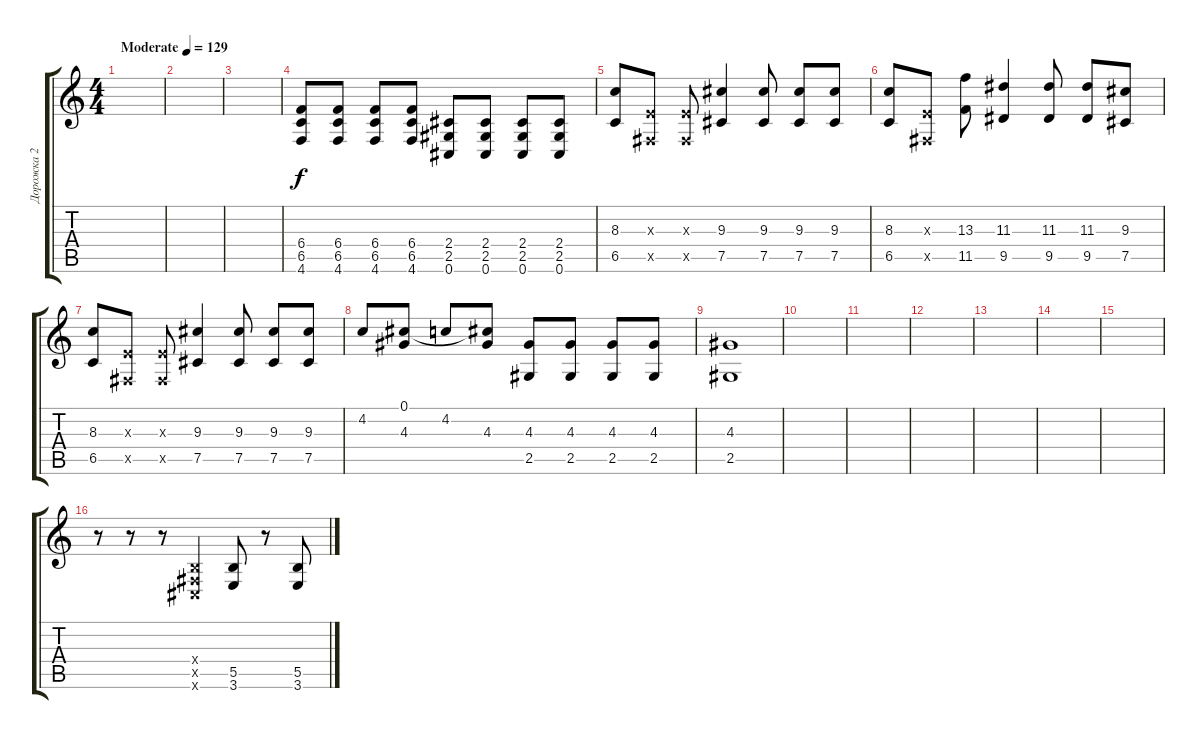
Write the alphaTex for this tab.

\track ("Дорожка 2" "Дорожка 2") {instrument distortionguitar}
\staff {score tabs}
\tuning (Db4 Ab3 E3 B2 Gb2 Db2) {hide}
\ts (4 4)
\tempo (129 "Moderate")
\clef g2
\ks c
|
|
|
(6.4 6.5 4.6).8 (6.4 6.5 4.6).8 (6.4 6.5 4.6).8 (6.4 6.5 4.6).8 (2.4 2.5 0.6).8 (2.4 2.5 0.6).8 (2.4 2.5 0.6).8 (2.4 2.5 0.6).8 |
(8.3 6.5).8 (0.3{x} 0.5{x}).8 (0.3{x} 0.5{x}).8 (9.3 7.5).4 (9.3 7.5).8 (9.3 7.5).8 (9.3 7.5).8 |
(8.3 6.5).8 (0.3{x} 0.5{x}).8 (13.3 11.5).8 (11.3 9.5).4 (11.3 9.5).8 (11.3 9.5).8 (9.3 7.5).8 |
(8.3 6.5).8 (0.3{x} 0.5{x}).8 (0.3{x} 0.5{x}).8 (9.3 7.5).4 (9.3 7.5).8 (9.3 7.5).8 (9.3 7.5).8 |
4.2.8 (0.1 4.3).8 4.2.8 (0.1{t} 4.3).8 (4.3 2.5).8 (4.3 2.5).8 (4.3 2.5).8 (4.3 2.5).8 |
(4.3 2.5).1 |
|
|
|
|
|
|
r.8 r.8 r.8 (0.4{x} 0.5{x} 0.6{x}).4 (5.5 3.6).8 r.8 (5.5 3.6).8
